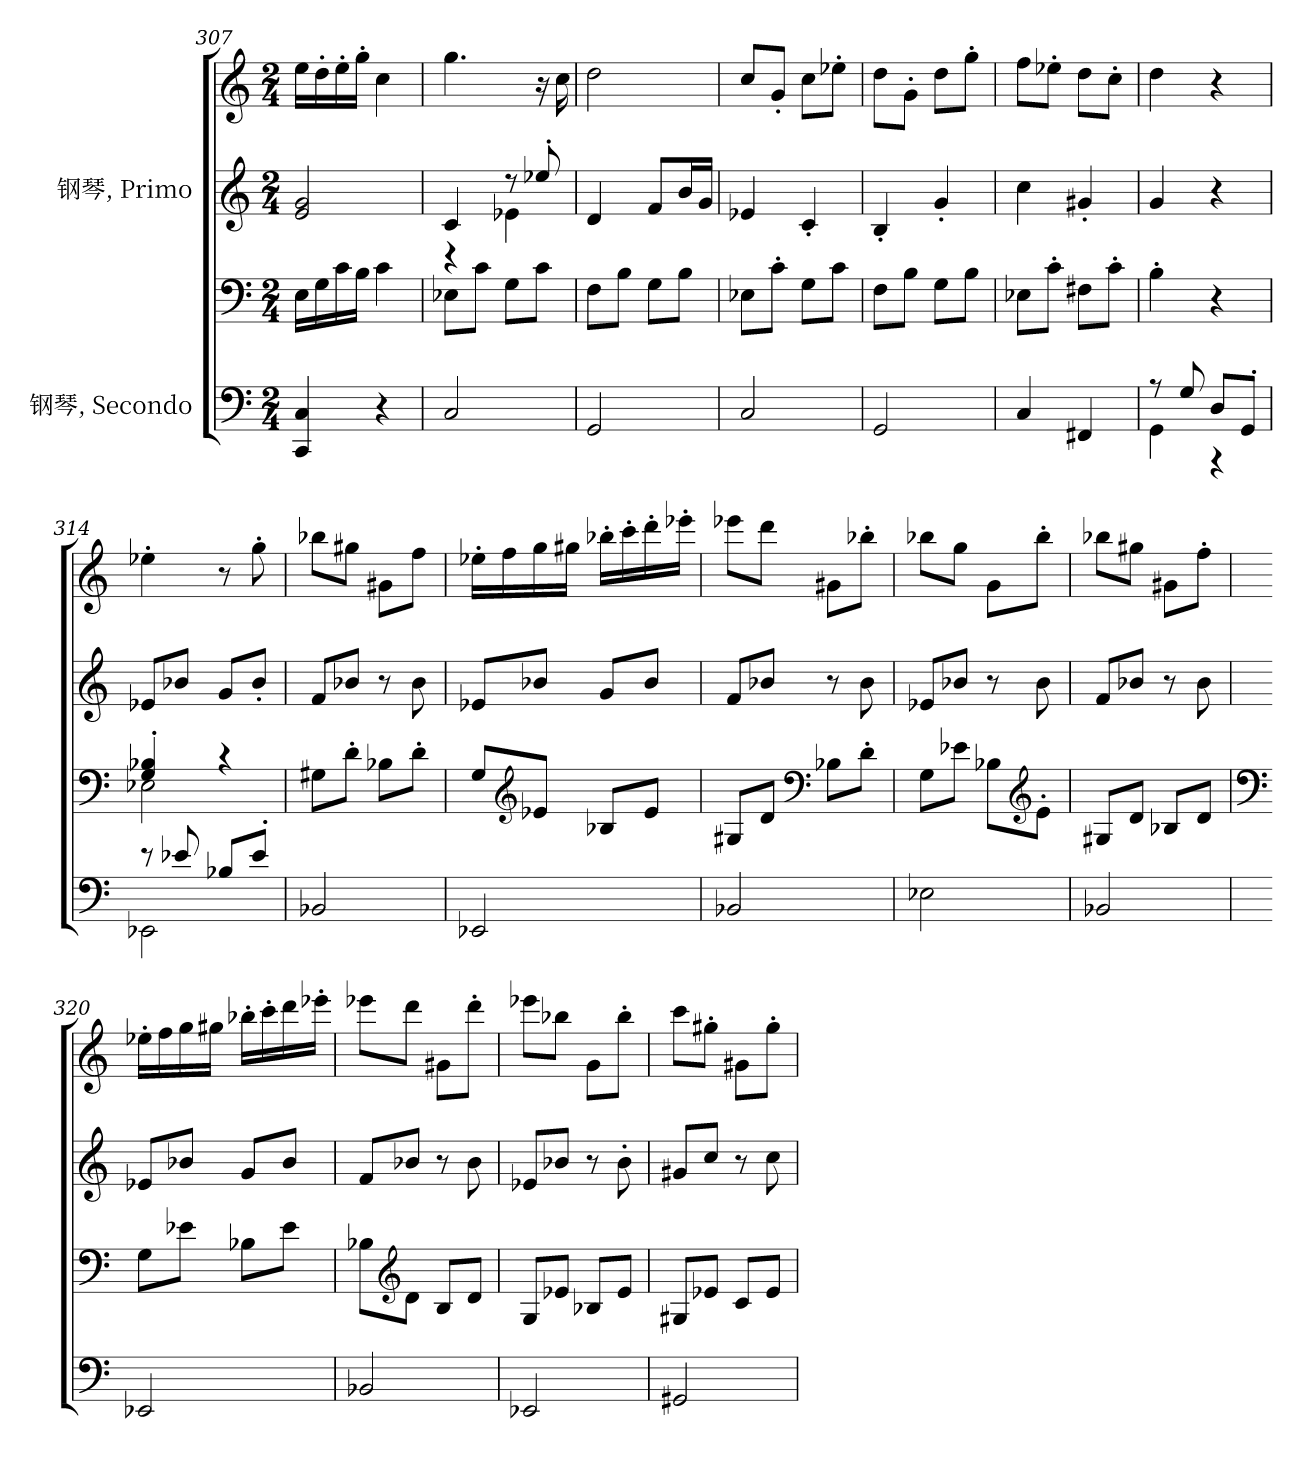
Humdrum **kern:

**kern	**kern	**kern	**kern
*part2	*part2	*part1	*part1
*staff4	*staff3	*staff2	*staff1
*I"钢琴, Secondo	*	*I"钢琴, Primo	*
*clefF4	*clefF4	*clefG2	*clefG2
*k[]	*k[]	*k[]	*k[]
*M2/4	*M2/4	*M2/4	*M2/4
=307	=307	=307	=307
4CC/ 4C/	16E\LL	2e/ 2g/	16ee\LL
.	16G\	.	16dd'\
.	16c\	.	16ee'\
.	16B\JJ	.	16gg'\JJ
4r	4c\	.	4cc\
=308	=308	=308	=308
*	*	*^	*
2C/	8E-X\L	4c/	4r	4.gg\
.	8c\J	.	.	.
.	8G\L	8r	4e-X\	.
.	8c\J	8ee-X'/	.	16r
.	.	.	.	16cc\
*	*	*v	*v	*
=309	=309	=309	=309
2GG/	8F\L	4d/	2dd\
.	8B\J	.	.
.	8G\L	8f/L	.
.	8B\J	16b/L	.
.	.	16g/JJ	.
=310	=310	=310	=310
2C/	8E-X\L	4e-X/	8cc/L
.	8c'\J	.	8g'/J
.	8G\L	4c'/	8cc\L
.	8c\J	.	8ee-X'\J
!!LO:PB:g=z
=311	=311	=311	=311
2GG/	8F\L	4B'/	8dd\L
.	8B\J	.	8g'\J
.	8G\L	4g'/	8dd\L
.	8B\J	.	8gg'\J
=312	=312	=312	=312
4C/	8E-X\L	4cc\	8ff\L
.	8c'\J	.	8ee-X'\J
4FF#X/	8F#X\L	4g#X'/	8dd\L
.	8c'\J	.	8cc'\J
=313	=313	=313	=313
*^	*	*	*
8r	4GG\	4B'\	4g/	4dd\
8G/	.	.	.	.
8D/L	4r	4r	4r	4r
8GG'/J	.	.	.	.
=314	=314	=314	=314	=314
*	*	*^	*	*
8r	2EE-X\	4G/' 4B-X/'	2E-X\	8e-X/L	4ee-X'\
8e-X/	.	.	.	8b-X/J	.
8B-X/L	.	4r	.	8g/L	8r
8e-'/J	.	.	.	8b-'/J	8gg'\
*v	*v	*	*	*	*
*	*v	*v	*	*
=315	=315	=315	=315
2BB-X/	8G#X\L	8f/L	8bb-X\L
.	8d'\J	8b-X/J	8gg#X\J
.	8B-X\L	8r	8g#X\L
.	8d'\J	8b-\	8ff\J
!!LO:LB:g=z
=316	=316	=316	=316
2EE-X/	8G/L	8e-X/L	16ee-X'\LL
.	.	.	16ff\
*	*clefG2	*	*
.	8e-X/J	8b-X/J	16gg\
.	.	.	16gg#X\JJ
.	8B-X/L	8g/L	16bb-X'\LL
.	.	.	16ccc'\
.	8e-/J	8b-/J	16ddd'\
.	.	.	16eee-X'\JJ
=317	=317	=317	=317
2BB-X/	8G#X/L	8f/L	8eee-X\L
.	8d/J	8b-X/J	8ddd\J
*	*clefF4	*	*
.	8B-X\L	8r	8g#X\L
.	8d'\J	8b-\	8bb-X'\J
=318	=318	=318	=318
2E-X\	8G\L	8e-X/L	8bb-X\L
.	8e-X\J	8b-X/J	8gg\J
.	8B-X\L	8r	8g\L
*	*clefG2	*	*
.	8e-'\J	8b-\	8bb-'\J
=319	=319	=319	=319
2BB-X/	8G#X/L	8f/L	8bb-X\L
.	8d/J	8b-X/J	8gg#X\J
.	8B-X/L	8r	8g#X\L
.	8d/J	8b-\	8ff'\J
!!LO:LB:g=z
=320	=320	=320	=320
*	*clefF4	*	*
2EE-X/	8G\L	8e-X/L	16ee-X'\LL
.	.	.	16ff\
.	8e-X\J	8b-X/J	16gg\
.	.	.	16gg#X\JJ
.	8B-X\L	8g/L	16bb-X'\LL
.	.	.	16ccc'\
.	8e-\J	8b-/J	16ddd\
.	.	.	16eee-X'\JJ
=321	=321	=321	=321
2BB-X/	8B-X\L	8f/L	8eee-X\L
*	*clefG2	*	*
.	8d\J	8b-X/J	8ddd\J
.	8B-/L	8r	8g#X\L
.	8d/J	8b-\	8ddd'\J
=322	=322	=322	=322
2EE-X/	8G/L	8e-X/L	8eee-X\L
.	8e-X/J	8b-X/J	8bb-X\J
.	8B-X/L	8r	8g\L
.	8e-/J	8b-'\	8bb-'\J
=323	=323	=323	=323
2GG#X/	8G#X/L	8g#X/L	8ccc\L
.	8e-X/J	8cc/J	8gg#X'\J
.	8c/L	8r	8g#X\L
.	8e-/J	8cc\	8gg#'\J
=	=	=	=
*-	*-	*-	*-
